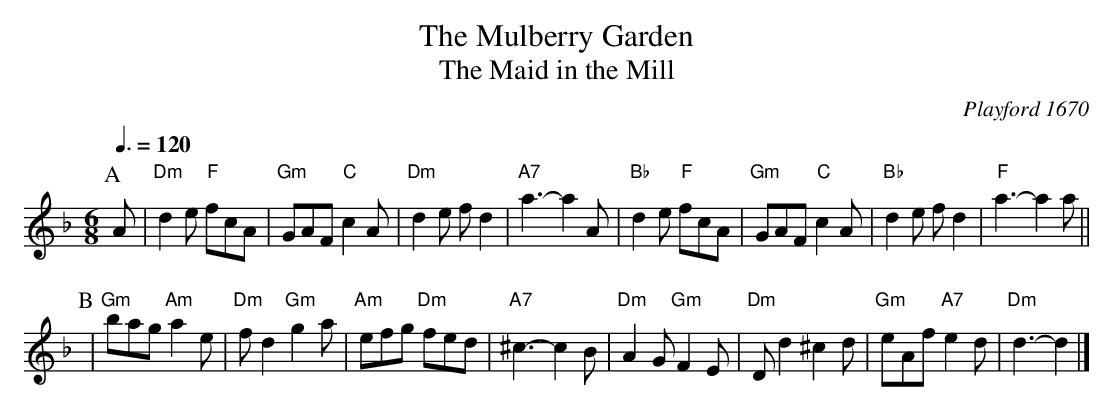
X:1
T:The Mulberry Garden
T:The Maid in the Mill
C:Playford 1670
Q:3/8=120
M:6/8
L:1/8
K:Dm
P:A
A | "Dm"d2e "F"fcA | "Gm"GAF "C"c2A | "Dm"d2e fd2 | "A7"a3- a2A |\
"Bb"d2e "F"fcA | "Gm"GAF "C"c2A | "Bb"d2e fd2 | "F"a3- a2a ||
P:B
| "Gm"bag "Am"a2e | "Dm"fd2 "Gm"g2a | "Am"efg "Dm"fed | "A7"^c3- c2B |\
"Dm"A2G "Gm"F2E | "Dm"Dd2 ^c2d | "Gm"eAf "A7"e2d | "Dm"d3- d2 |]
